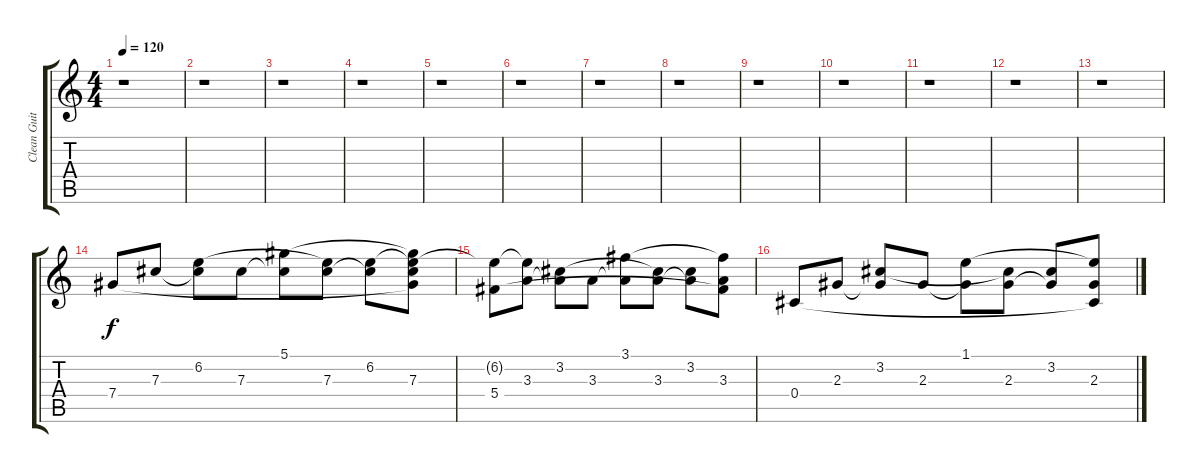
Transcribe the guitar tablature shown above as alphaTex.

\track ("Clean Guitar II" "Clean Guit") {instrument acousticguitarsteel}
\staff {score tabs}
\tuning (Eb4 Bb3 Gb3 Db3 Ab2 Db2) {hide}
\ts (4 4)
\tempo 120
\clef g2
\ks c
r.1{dy f} |
r.1 |
r.1 |
r.1 |
r.1 |
r.1 |
r.1 |
r.1 |
r.1 |
r.1 |
r.1 |
r.1 |
r.1 |
7.4.8 7.3.8 (6.2 7.3{t}).8 7.3.8 (5.1 7.3{t}).8 (6.2{t} 7.3).8 (6.2 7.3{t}).8 (5.1{t} 6.2{t} 7.3 7.4{t}).8 |
(6.2{t} 5.4).8 (6.2{t} 3.3).8 (3.2 3.3{t}).8 3.3.8 (3.1 3.3{t}).8 (3.2{t} 3.3).8 (3.2 3.3{t}).8 (3.1{t} 3.3 5.4{t}).8 |
0.4.8 2.3.8 (3.2 2.3{t}).8 2.3.8 (1.1 2.3{t}).8 (3.2{t} 2.3).8 (3.2 2.3{t}).8 (1.1{t} 2.3 0.4{t}).8
